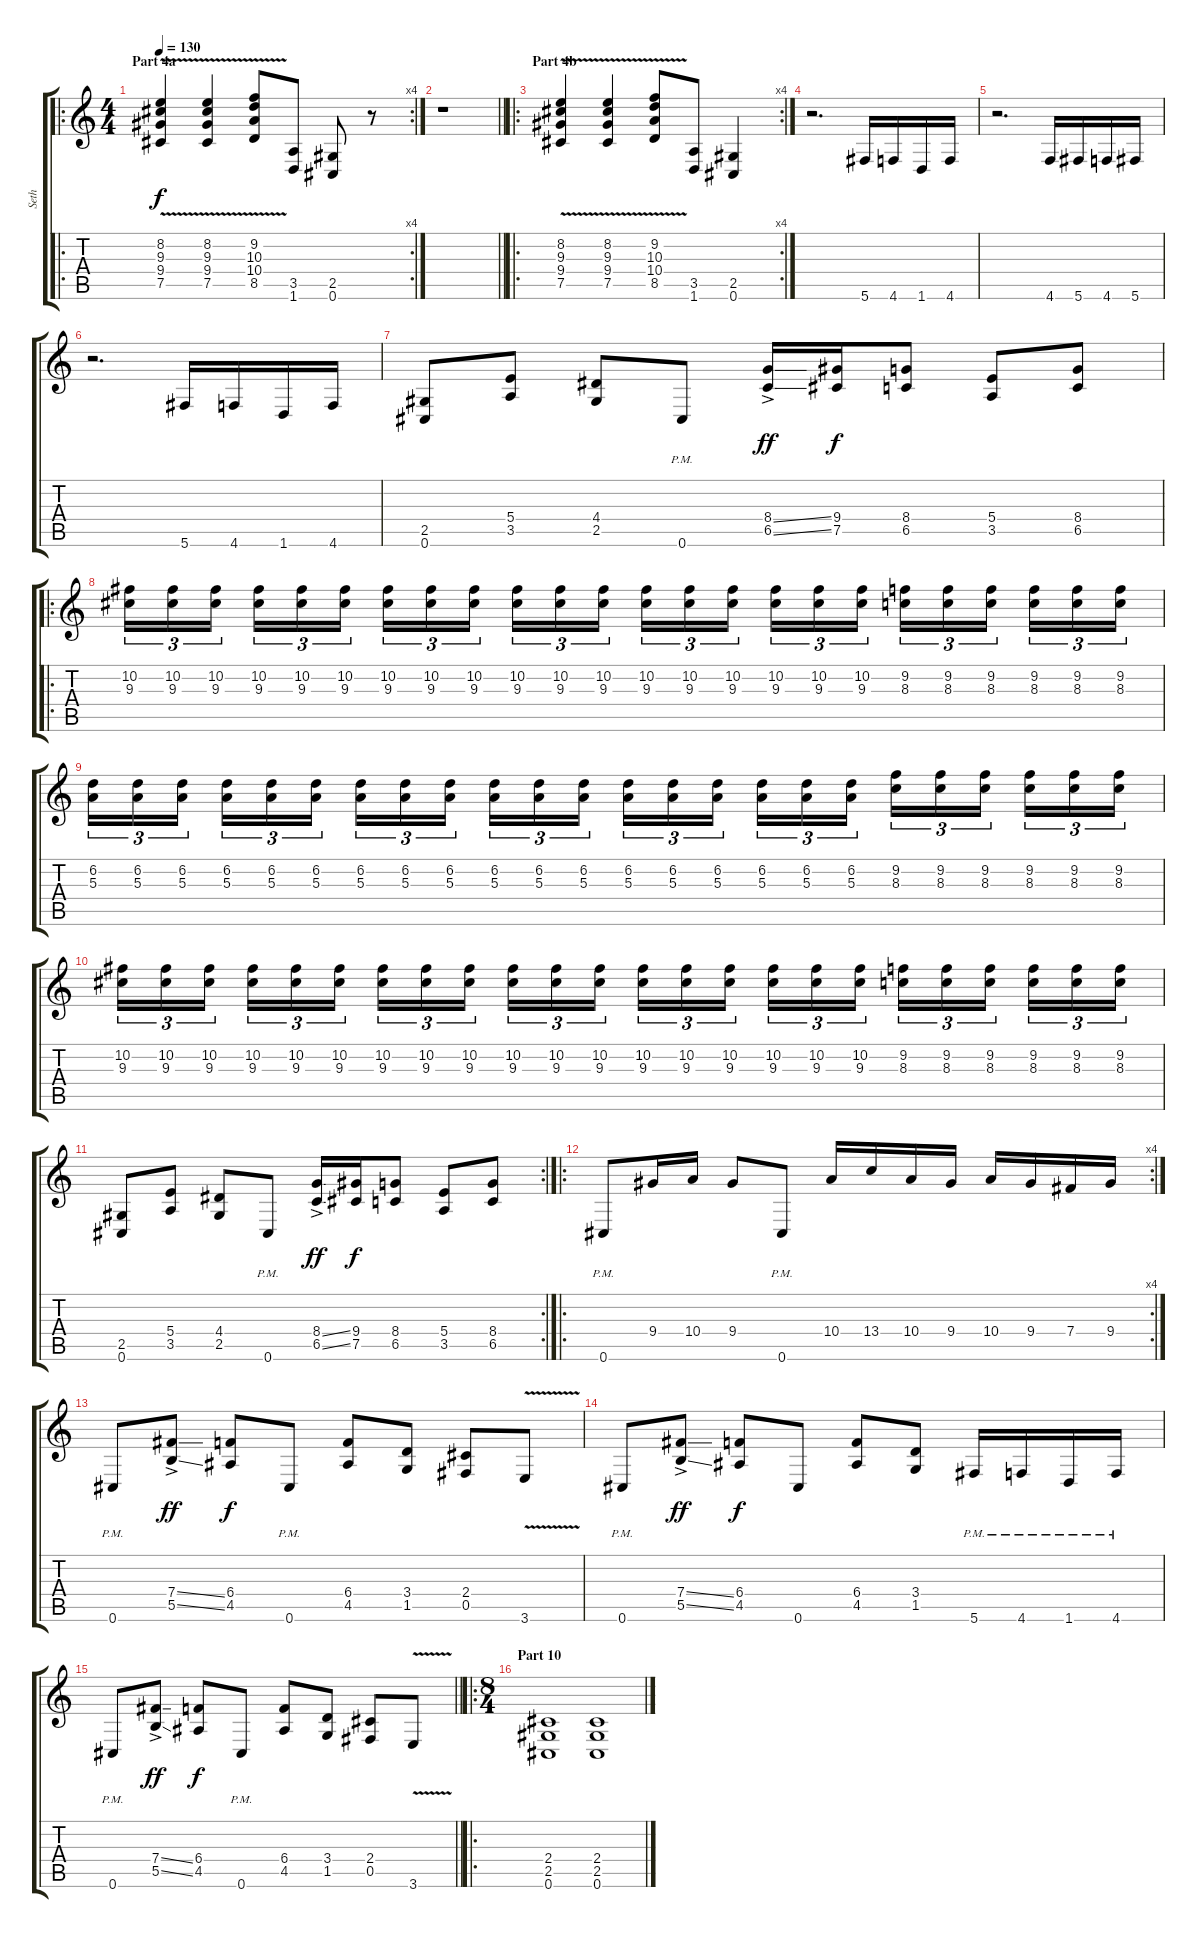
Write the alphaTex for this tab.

\track ("Seth" "Seth") {instrument distortionguitar}
\staff {score tabs}
\tuning (Db4 Ab3 E3 B2 Gb2 Db2) {hide}
\ro
\rc 4
\ts (4 4)
\section ("" "Part 4a")
\tempo 130
\clef g2
\ks c
(8.2{v} 9.3{v} 9.4{v} 7.5{v}).4{dy f} (8.2{v} 9.3{v} 9.4{v} 7.5{v}).4 (9.2{v} 10.3{v} 10.4{v} 8.5{v}).8 (3.5 1.6).8 (2.5 0.6).8 r.8 |
\barLineRight lightlight
r.1 |
\ro
\rc 4
\section ("" "Part 4b")
(8.2{v} 9.3{v} 9.4{v} 7.5{v}).4 (8.2{v} 9.3{v} 9.4{v} 7.5{v}).4 (9.2{v} 10.3{v} 10.4{v} 8.5{v}).8 (3.5 1.6).8 (2.5 0.6).4 |
r.2{d} 5.6.16 4.6.16 1.6.16 4.6.16 |
r.2{d} 4.6.16 5.6.16 4.6.16 5.6.16 |
r.2{d} 5.6.16 4.6.16 1.6.16 4.6.16 |
(2.5 0.6).8 (5.4 3.5).8 (4.4 2.5).8 0.6{pm}.8 (8.4{ss ac} 6.5{ss ac}).16{dy ff} (9.4 7.5).16{dy f} (8.4 6.5).8 (5.4 3.5).8 (8.4 6.5).8 |
\ro
(10.2 9.3).16{tu (3 2)} (10.2 9.3).16{tu (3 2)} (10.2 9.3).16{tu (3 2) beam splitsecondary} (10.2 9.3).16{tu (3 2)} (10.2 9.3).16{tu (3 2)} (10.2 9.3).16{tu (3 2)} (10.2 9.3).16{tu (3 2)} (10.2 9.3).16{tu (3 2)} (10.2 9.3).16{tu (3 2) beam splitsecondary} (10.2 9.3).16{tu (3 2)} (10.2 9.3).16{tu (3 2)} (10.2 9.3).16{tu (3 2)} (10.2 9.3).16{tu (3 2)} (10.2 9.3).16{tu (3 2)} (10.2 9.3).16{tu (3 2) beam splitsecondary} (10.2 9.3).16{tu (3 2)} (10.2 9.3).16{tu (3 2)} (10.2 9.3).16{tu (3 2)} (9.2 8.3).16{tu (3 2)} (9.2 8.3).16{tu (3 2)} (9.2 8.3).16{tu (3 2) beam splitsecondary} (9.2 8.3).16{tu (3 2)} (9.2 8.3).16{tu (3 2)} (9.2 8.3).16{tu (3 2)} |
(6.2 5.3).16{tu (3 2)} (6.2 5.3).16{tu (3 2)} (6.2 5.3).16{tu (3 2) beam splitsecondary} (6.2 5.3).16{tu (3 2)} (6.2 5.3).16{tu (3 2)} (6.2 5.3).16{tu (3 2)} (6.2 5.3).16{tu (3 2)} (6.2 5.3).16{tu (3 2)} (6.2 5.3).16{tu (3 2) beam splitsecondary} (6.2 5.3).16{tu (3 2)} (6.2 5.3).16{tu (3 2)} (6.2 5.3).16{tu (3 2)} (6.2 5.3).16{tu (3 2)} (6.2 5.3).16{tu (3 2)} (6.2 5.3).16{tu (3 2) beam splitsecondary} (6.2 5.3).16{tu (3 2)} (6.2 5.3).16{tu (3 2)} (6.2 5.3).16{tu (3 2)} (9.2 8.3).16{tu (3 2)} (9.2 8.3).16{tu (3 2)} (9.2 8.3).16{tu (3 2) beam splitsecondary} (9.2 8.3).16{tu (3 2)} (9.2 8.3).16{tu (3 2)} (9.2 8.3).16{tu (3 2)} |
(10.2 9.3).16{tu (3 2)} (10.2 9.3).16{tu (3 2)} (10.2 9.3).16{tu (3 2) beam splitsecondary} (10.2 9.3).16{tu (3 2)} (10.2 9.3).16{tu (3 2)} (10.2 9.3).16{tu (3 2)} (10.2 9.3).16{tu (3 2)} (10.2 9.3).16{tu (3 2)} (10.2 9.3).16{tu (3 2) beam splitsecondary} (10.2 9.3).16{tu (3 2)} (10.2 9.3).16{tu (3 2)} (10.2 9.3).16{tu (3 2)} (10.2 9.3).16{tu (3 2)} (10.2 9.3).16{tu (3 2)} (10.2 9.3).16{tu (3 2) beam splitsecondary} (10.2 9.3).16{tu (3 2)} (10.2 9.3).16{tu (3 2)} (10.2 9.3).16{tu (3 2)} (9.2 8.3).16{tu (3 2)} (9.2 8.3).16{tu (3 2)} (9.2 8.3).16{tu (3 2) beam splitsecondary} (9.2 8.3).16{tu (3 2)} (9.2 8.3).16{tu (3 2)} (9.2 8.3).16{tu (3 2)} |
\rc 2
(2.5 0.6).8 (5.4 3.5).8 (4.4 2.5).8 0.6{pm}.8 (8.4{ss ac} 6.5{ss ac}).16{dy ff} (9.4 7.5).16{dy f} (8.4 6.5).8 (5.4 3.5).8 (8.4 6.5).8 |
\ro
\rc 4
0.6{pm}.8 9.4.16 10.4.16 9.4.8 0.6{pm}.8 10.4.16 13.4.16 10.4.16 9.4.16 10.4.16 9.4.16 7.4.16 9.4.16 |
0.6{pm}.8 (7.4{ss ac} 5.5{ss ac}).8{dy ff} (6.4 4.5).8{dy f} 0.6{pm}.8 (6.4 4.5).8 (3.4 1.5).8 (2.4 0.5).8 3.6{v}.8 |
0.6{pm}.8 (7.4{ss ac} 5.5{ss ac}).8{dy ff} (6.4 4.5).8{dy f} 0.6.8 (6.4 4.5).8 (3.4 1.5).8 5.6{pm}.16 4.6{pm}.16 1.6{pm}.16 4.6{pm}.16 |
\barLineRight lightlight
0.6{pm}.8 (7.4{ss ac} 5.5{ss ac}).8{dy ff} (6.4 4.5).8{dy f} 0.6{pm}.8 (6.4 4.5).8 (3.4 1.5).8 (2.4 0.5).8 3.6{v}.8 |
\ro
\ts (8 4)
\section ("" "Part 10")
(2.4 2.5 0.6).1 (2.4 2.5 0.6).1
